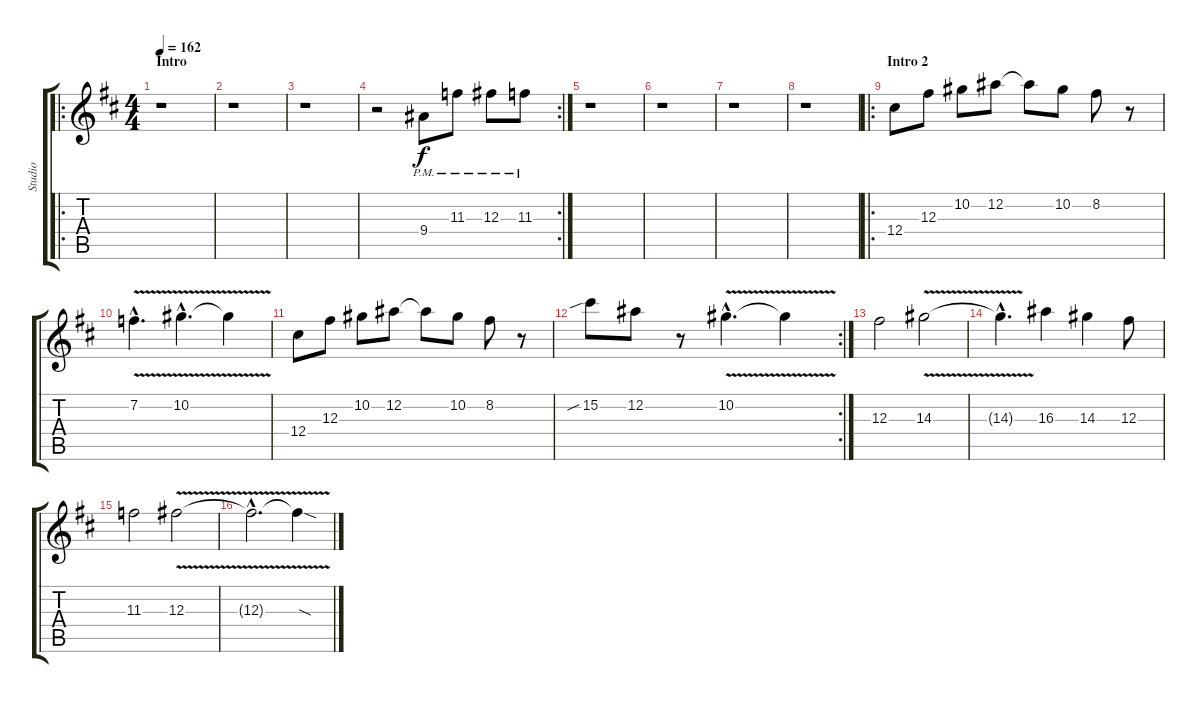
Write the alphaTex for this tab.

\track ("Studio" "Studio") {instrument distortionguitar}
\staff {score tabs}
\tuning (Eb4 Bb3 Gb3 Db3 Ab2 Eb2) {hide}
\ro
\ts (4 4)
\section ("" "Intro")
\tempo 162
\clef g2
\ks d
r.1{dy f instrument distortionguitar} |
r.1 |
r.1 |
\rc 2
r.2 9.4{pm}.8 11.3{pm}.8 12.3{pm}.8 11.3{pm}.8 |
\section ("" "")
r.1 |
r.1 |
r.1 |
r.1 |
\ro
\section ("" "Intro 2")
12.4.8 12.3.8 10.2.8 12.2.8 12.2{t}.8 10.2.8 8.2.8 r.8 |
7.2{v hac}.4{d} 10.2{v hac}.4{d} 10.2{v t}.4 |
12.4.8 12.3.8 10.2.8 12.2.8 12.2{t}.8 10.2.8 8.2.8 r.8 |
\rc 2
15.2{sib}.8 12.2.8 r.8 10.2{v hac}.4{d} 10.2{t}.4 |
\section ("" "")
12.3.2 14.3{v}.2 |
14.3{v hac t}.4{d} 16.3.4 14.3.4 12.3.8 |
11.3.2 12.3{v}.2 |
12.3{v hac t}.2{d} 12.3{sod t}.4
